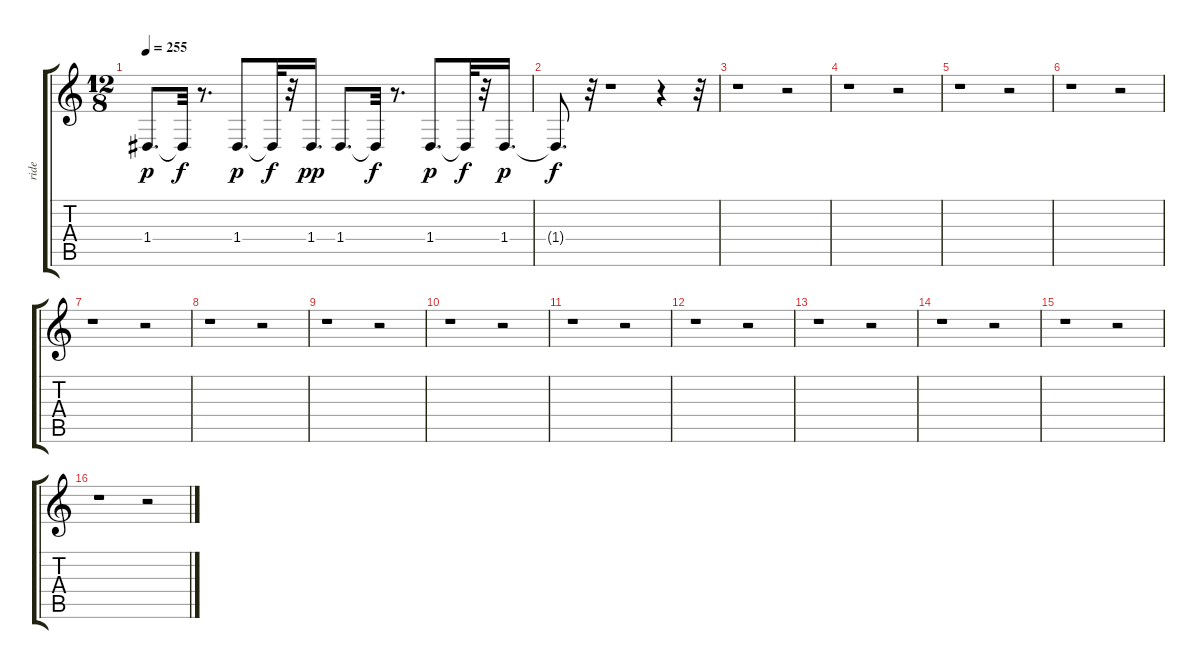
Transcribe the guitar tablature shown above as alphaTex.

\track ("ride                " "ride      ") {instrument drawbarorgan}
\staff {score tabs}
\tuning (E4 B3 G3 D3 A2 E2) {hide}
\ts (12 8)
\tempo 255
\clef g2
\ks c
1.4.8{d dy p} 1.4{t}.32{dy f} r.8{d} 1.4.8{d dy p} 1.4{t}.32{dy f} r.32 1.4.16{d dy pp} 1.4.8{d} 1.4{t}.32{dy f} r.8{d} 1.4.8{d dy p} 1.4{t}.32{dy f} r.32 1.4.16{d dy p} |
1.4{t}.8{d dy f} r.32 r.1 r.4 r.32 |
r.1 r.2 |
r.1 r.2 |
r.1 r.2 |
r.1 r.2 |
r.1 r.2 |
r.1 r.2 |
r.1 r.2 |
r.1 r.2 |
r.1 r.2 |
r.1 r.2 |
r.1 r.2 |
r.1 r.2 |
r.1 r.2 |
r.1 r.2
